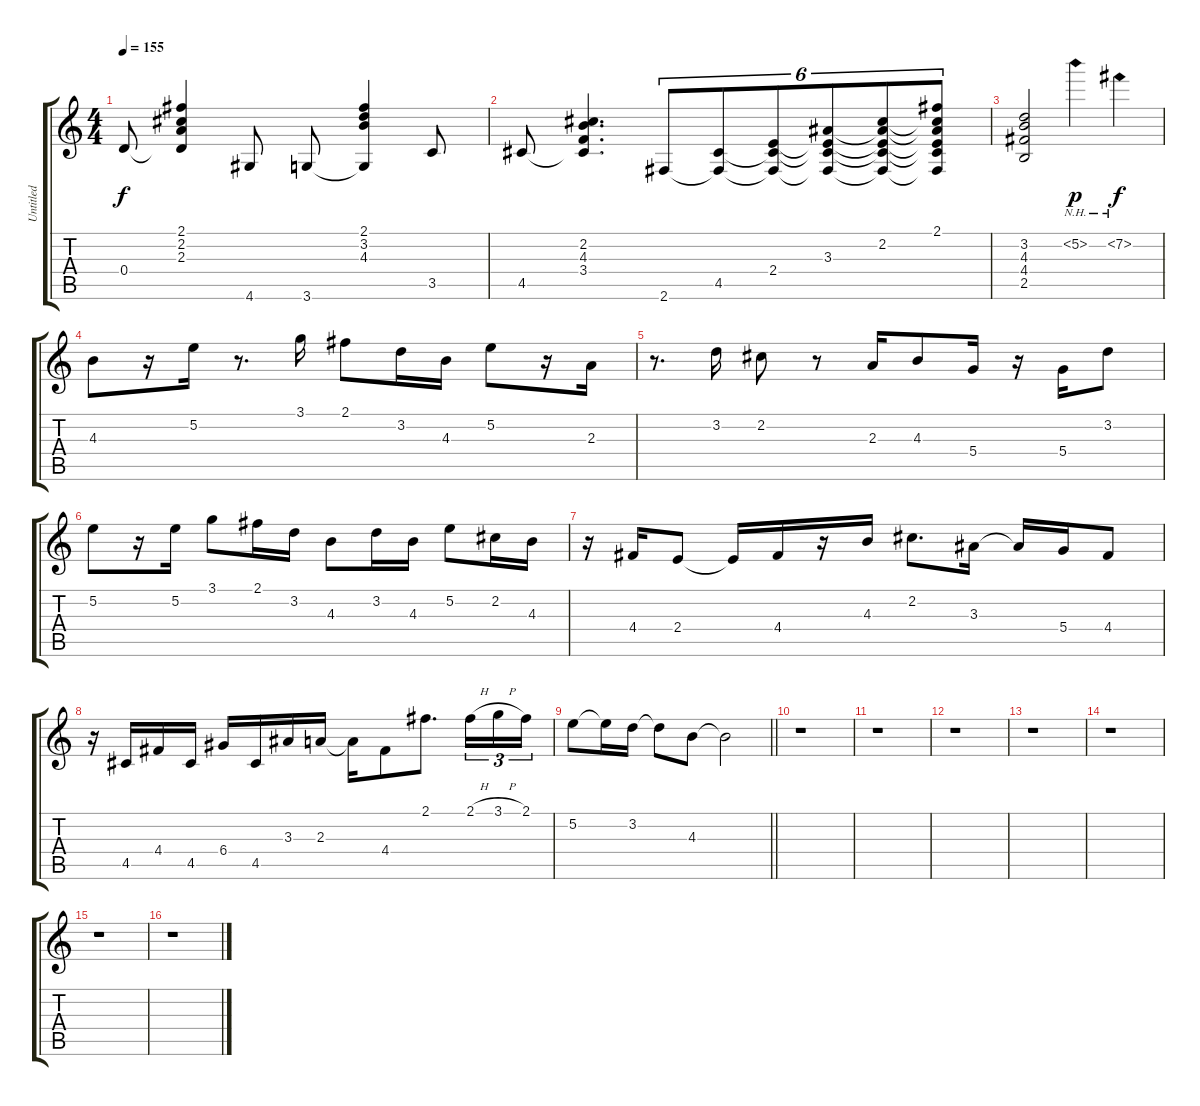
\track ("Untitled" "Untitled") {instrument acousticguitarnylon}
\staff {score tabs}
\tuning (E4 B3 G3 D3 A2 E2) {hide}
\ts (4 4)
\tempo 155
\clef g2
\ks c
0.4.8{dy f} (2.1 2.2 2.3 0.4{t}).4 4.6.8 3.6.8 (2.1 3.2 4.3 3.6{t}).4 3.5.8 |
4.5.8 (2.2 4.3 3.4 4.5{t}).4{d} 2.6.8{tu (6 4)} (4.5 2.6{t}).8{tu (6 4)} (2.4 4.5{t} 2.6{t}).8{tu (6 4)} (3.3 2.4{t} 4.5{t} 2.6{t}).8{tu (6 4)} (2.2 3.3{t} 2.4{t} 4.5{t} 2.6{t}).8{tu (6 4)} (2.1 2.2{t} 3.3{t} 2.4{t} 4.5{t} 2.6{t}).8{tu (6 4)} |
(3.2 4.3 4.4 2.5).2 5.2{nh}.4{dy p} 7.2{nh}.4{dy f} |
4.3.8 r.16 5.2.16 r.8{d} 3.1.16 2.1.8 3.2.16 4.3.16 5.2.8 r.16 2.3.16 |
r.8{d} 3.2.16 2.2.8 r.8 2.3.16 4.3.8 5.4.16 r.16 5.4.16 3.2.8 |
5.2.8 r.16 5.2.16 3.1.8 2.1.16 3.2.16 4.3.8 3.2.16 4.3.16 5.2.8 2.2.16 4.3.16 |
r.16 4.4.16 2.4.8 2.4{t}.16 4.4.16 r.16 4.3.16 2.2.8{d} 3.3.16 3.3{t}.16 5.4.16 4.4.8 |
r.16 4.5.16 4.4.16 4.5.16 6.4.16 4.5.16 3.3.16 2.3.16 2.3{t}.16 4.4.8 2.1.8{d} 2.1{h}.16{tu (3 2)} 3.1{h}.16{tu (3 2)} 2.1.16{tu (3 2)} |
\barLineRight lightlight
5.2.8 5.2{t}.16 3.2.16 3.2{t}.8 4.3.8 4.3{t}.2 |
r.1 |
r.1 |
r.1 |
r.1 |
r.1 |
r.1 |
r.1
